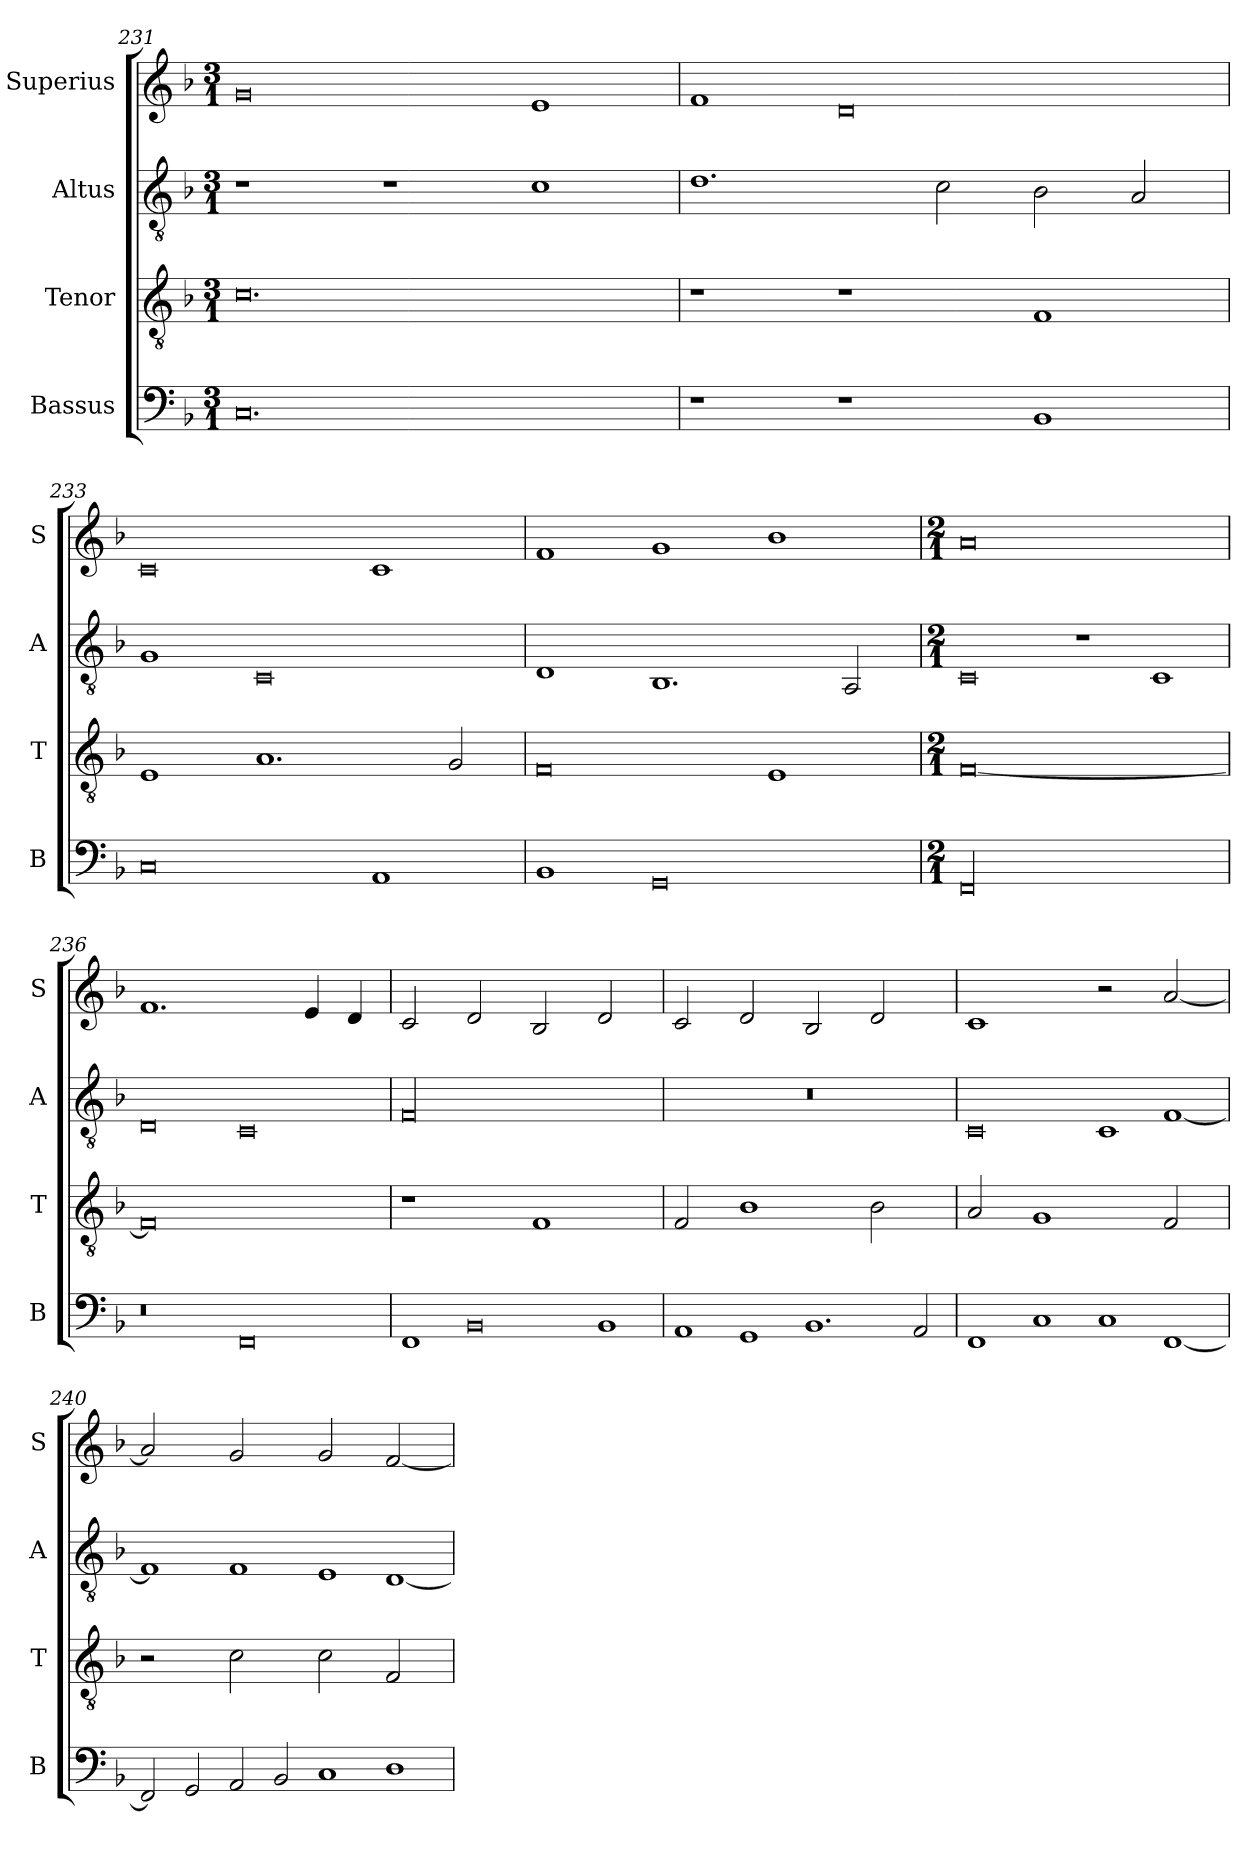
**kern	**kern	**kern	**kern
*part4	*part3	*part2	*part1
*staff4	*staff3	*staff2	*staff1
*I"Bassus	*I"Tenor	*I"Altus	*I"Superius
*I'B	*I'T	*I'A	*I'S
*clefF4	*clefGv2	*clefGv2	*clefG2
*k[b-]	*k[b-]	*k[b-]	*k[b-]
*M3/1	*M3/1	*M3/1	*M3/1
=231	=231	=231	=231
0.C	0.c	1r	0g
.	.	1r	.
.	.	1c	1e
=232	=232	=232	=232
1r	1r	1.d	1f
1r	1r	.	0d
.	.	2c\	.
1BB-	1F	2B-\	.
.	.	2A/	.
=233	=233	=233	=233
0C	1E	1G	0c
.	1.A	0C	.
1AA	.	.	1c
.	2G/	.	.
=234	=234	=234	=234
1BB-	0F	1D	1f
0GG	.	1.BB-	1g
.	1E	.	1b-
.	.	2AA/	.
=235	=235	=235	=235
*M2/1	*M2/1	*M2/1	*M2/1
!LO:N:vis=00	!	!LO:N:vis=0	!
0FF	[0F	1C	0a
!	!	!LO:N:vis=1	!
.	.	2r	.
!	!	!LO:N:vis=1	!
.	.	2C/	.
=236	=236	=236	=236
!LO:N:vis=0	!	!LO:N:vis=0	!
1r	0F]	1D	1.f
!LO:N:vis=0	!	!LO:N:vis=0	!
1FF	.	1C	.
.	.	.	4e/
.	.	.	4d/
=237	=237	=237	=237
!LO:N:vis=1	!	!LO:N:vis=00	!
2FF/	1r	0F	2c/
!LO:N:vis=0	!	!	!
1BB-	.	.	2d/
.	1F	.	2B-/
!LO:N:vis=1	!	!	!
2BB-/	.	.	2d/
=238	=238	=238	=238
!LO:N:vis=1	!	!LO:N:vis=00	!
2AA/	2F/	0r	2c/
!LO:N:vis=1	!	!	!
2GG/	1B-	.	2d/
!LO:N:vis=1.	!	!	!
2.BB-/	.	.	2B-/
.	2B-\	.	2d/
!LO:N:vis=2	!	!	!
4AA/	.	.	.
=239	=239	=239	=239
!LO:N:vis=1	!	!LO:N:vis=0	!
2FF/	2A/	1C	1c
!LO:N:vis=1	!	!	!
2C/	1G	.	.
!LO:N:vis=1	!	!LO:N:vis=1	!
2C/	.	2C/	2r
!LO:N:vis=1	!	!LO:N:vis=1	!
[2FF/	2F/	[2F/	[2a/
=240	=240	=240	=240
!LO:N:vis=2	!	!LO:N:vis=1	!
4FF/]	2r	2F/]	2a/]
!LO:N:vis=2	!	!	!
4GG/	.	.	.
!LO:N:vis=2	!	!LO:N:vis=1	!
4AA/	2c\	2F/	2g/
!LO:N:vis=2	!	!	!
4BB-/	.	.	.
!LO:N:vis=1	!	!LO:N:vis=1	!
2C/	2c\	2E/	2g/
!LO:N:vis=1	!	!LO:N:vis=1	!
2D\	2F/	[2D/	[2f/
=	=	=	=
*-	*-	*-	*-
